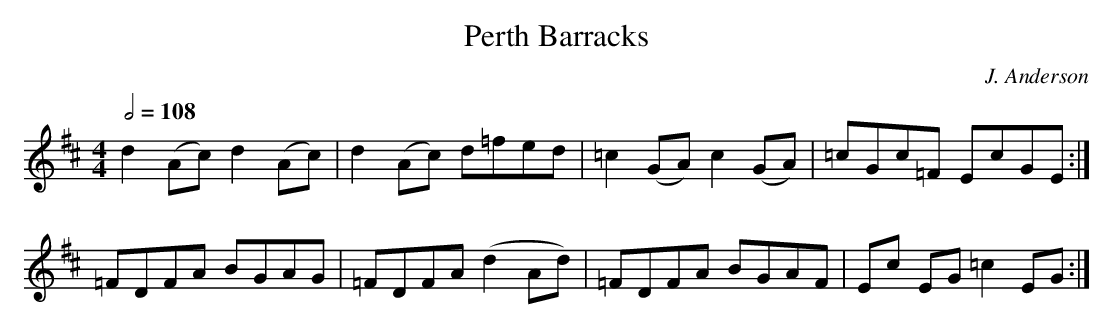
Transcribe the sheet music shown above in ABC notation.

X:1
T:Perth Barracks
C:J. Anderson
M:4/4
L:1/8
Q:1/2=108
K:D
d2(Ac) d2(Ac)| d2(Ac) d=fed|=c2(GA) c2(GA)|=cGc=F  EcGE:|
=FDFA  BGAG  |=FDFA  (d2Ad)|=FDFA   BGAF  | Ec EG =c2EG:|
